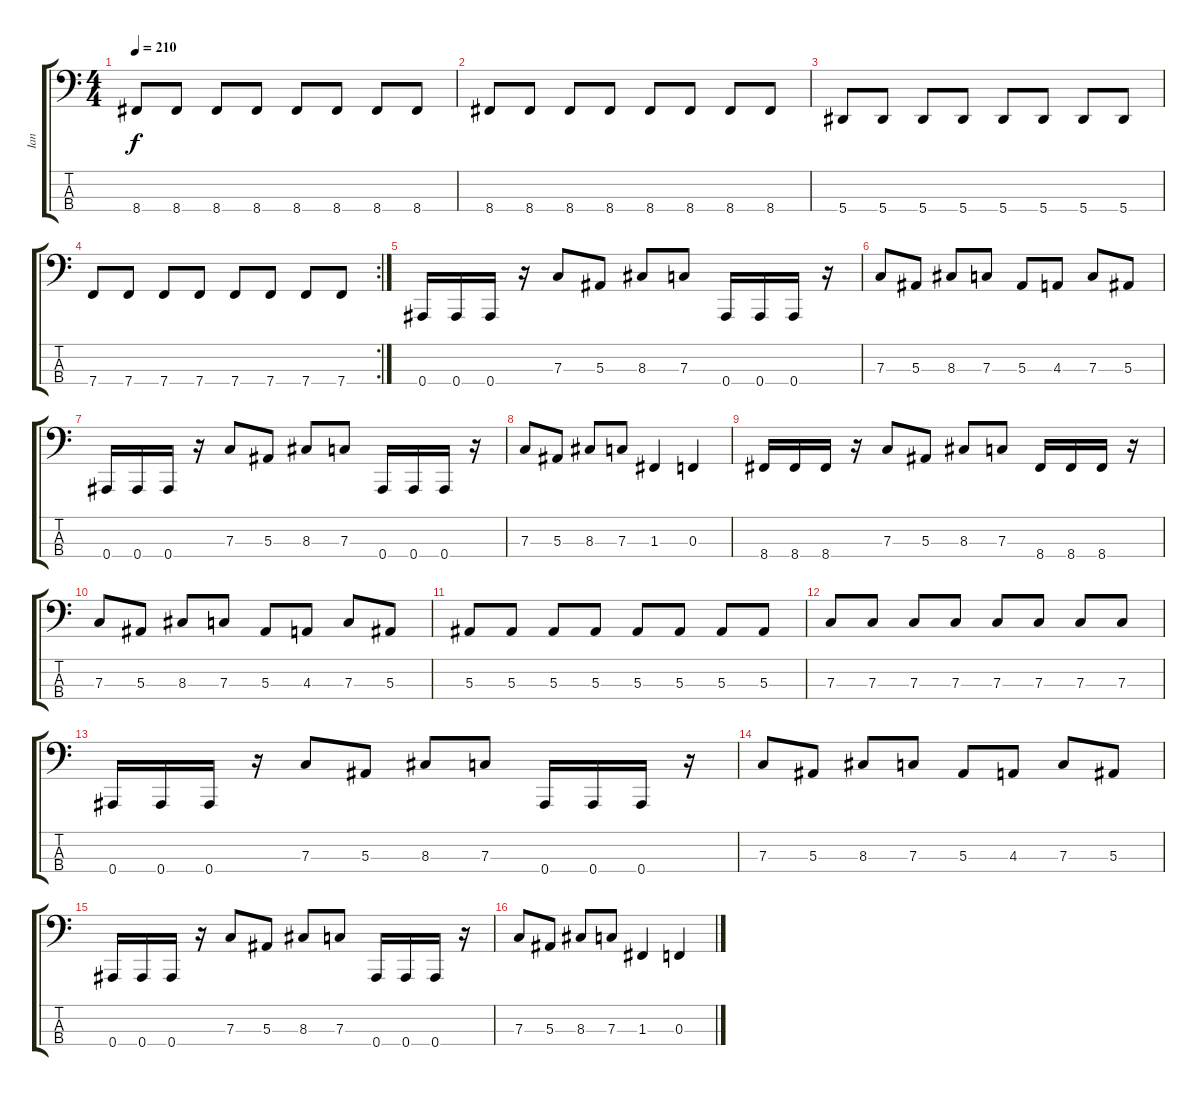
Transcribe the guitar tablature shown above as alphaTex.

\track ("Ian" "Ian") {instrument electricbasspick}
\staff {score tabs}
\tuning (Eb2 Bb1 F1 Bb0) {hide}
\ts (4 4)
\tempo 210
\clef f4
\ks c
8.4.8{dy f} 8.4.8 8.4.8 8.4.8 8.4.8 8.4.8 8.4.8 8.4.8 |
8.4.8 8.4.8 8.4.8 8.4.8 8.4.8 8.4.8 8.4.8 8.4.8 |
5.4.8 5.4.8 5.4.8 5.4.8 5.4.8 5.4.8 5.4.8 5.4.8 |
\rc 2
7.4.8 7.4.8 7.4.8 7.4.8 7.4.8 7.4.8 7.4.8 7.4.8 |
0.4.16 0.4.16 0.4.16 r.16 7.3.8 5.3.8 8.3.8 7.3.8 0.4.16 0.4.16 0.4.16 r.16 |
7.3.8 5.3.8 8.3.8 7.3.8 5.3.8 4.3.8 7.3.8 5.3.8 |
0.4.16 0.4.16 0.4.16 r.16 7.3.8 5.3.8 8.3.8 7.3.8 0.4.16 0.4.16 0.4.16 r.16 |
7.3.8 5.3.8 8.3.8 7.3.8 1.3.4 0.3.4 |
8.4.16 8.4.16 8.4.16 r.16 7.3.8 5.3.8 8.3.8 7.3.8 8.4.16 8.4.16 8.4.16 r.16 |
7.3.8 5.3.8 8.3.8 7.3.8 5.3.8 4.3.8 7.3.8 5.3.8 |
5.3.8 5.3.8 5.3.8 5.3.8 5.3.8 5.3.8 5.3.8 5.3.8 |
7.3.8 7.3.8 7.3.8 7.3.8 7.3.8 7.3.8 7.3.8 7.3.8 |
0.4.16 0.4.16 0.4.16 r.16 7.3.8 5.3.8 8.3.8 7.3.8 0.4.16 0.4.16 0.4.16 r.16 |
7.3.8 5.3.8 8.3.8 7.3.8 5.3.8 4.3.8 7.3.8 5.3.8 |
0.4.16 0.4.16 0.4.16 r.16 7.3.8 5.3.8 8.3.8 7.3.8 0.4.16 0.4.16 0.4.16 r.16 |
7.3.8 5.3.8 8.3.8 7.3.8 1.3.4 0.3.4
